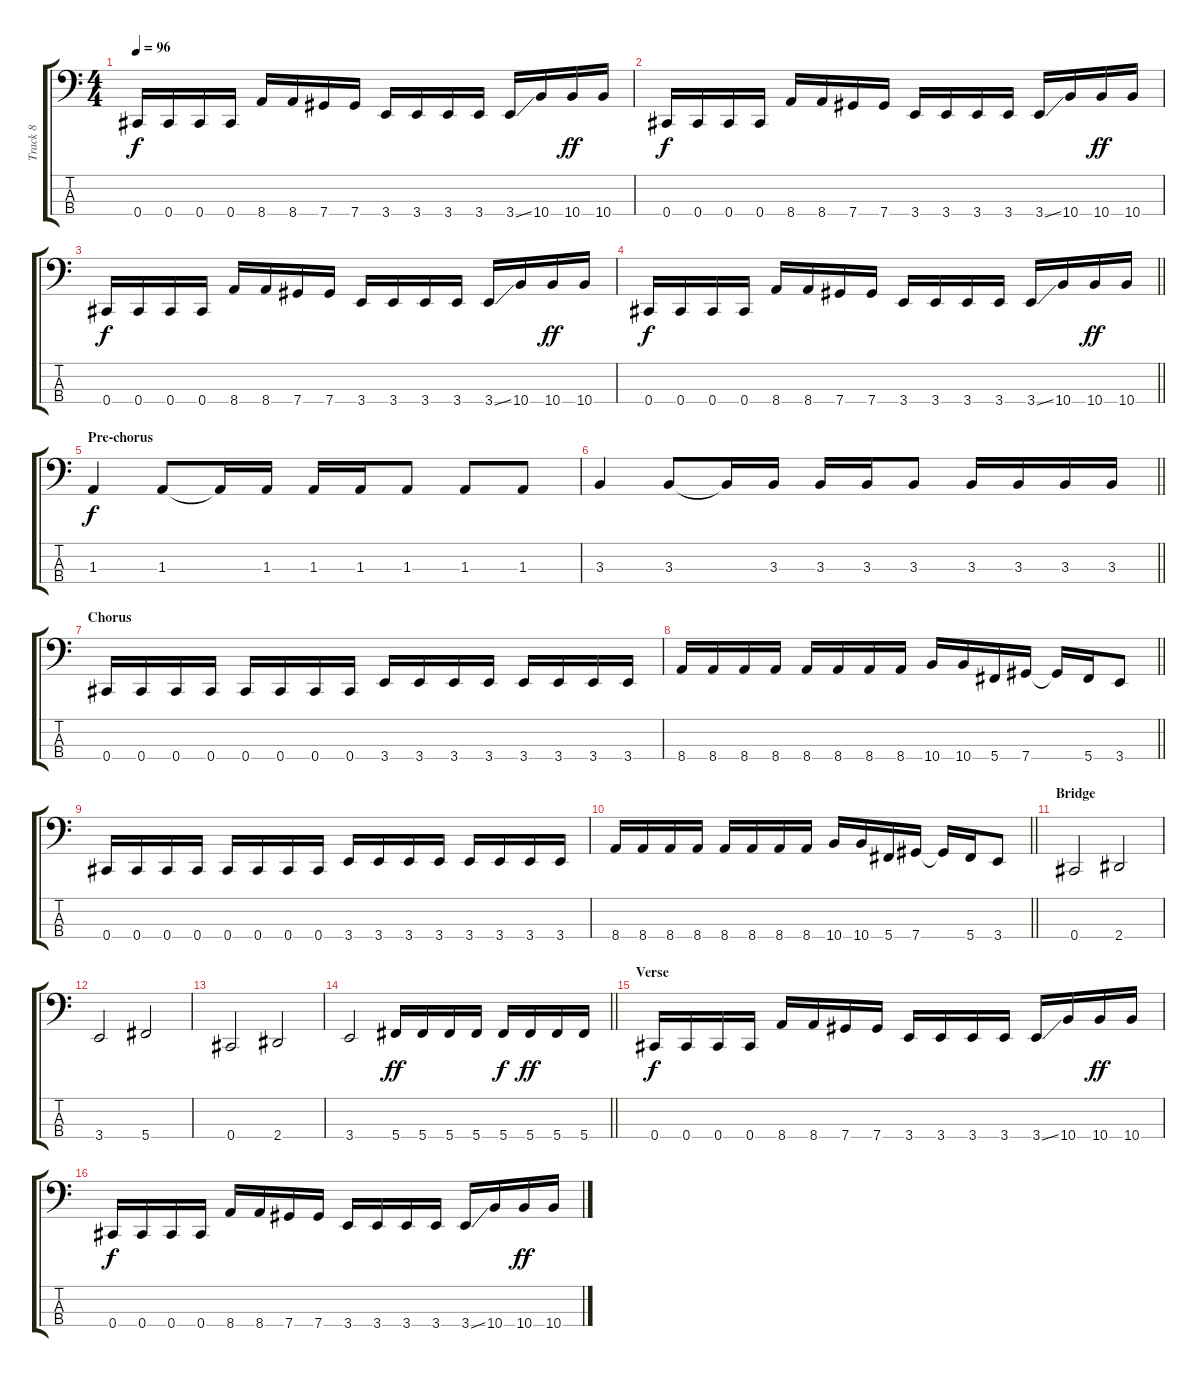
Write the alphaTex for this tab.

\track ("Track 8" "Track 8") {instrument electricbasspick}
\staff {score tabs}
\tuning (Gb2 Db2 Ab1 Db1) {hide}
\ts (4 4)
\tempo 96
\clef f4
\ks c
0.4.16{dy f} 0.4.16 0.4.16 0.4.16 8.4.16 8.4.16 7.4.16 7.4.16 3.4.16 3.4.16 3.4.16 3.4.16 3.4{ss}.16 10.4.16 10.4.16{dy ff} 10.4.16 |
0.4.16{dy f} 0.4.16 0.4.16 0.4.16 8.4.16 8.4.16 7.4.16 7.4.16 3.4.16 3.4.16 3.4.16 3.4.16 3.4{ss}.16 10.4.16 10.4.16{dy ff} 10.4.16 |
0.4.16{dy f} 0.4.16 0.4.16 0.4.16 8.4.16 8.4.16 7.4.16 7.4.16 3.4.16 3.4.16 3.4.16 3.4.16 3.4{ss}.16 10.4.16 10.4.16{dy ff} 10.4.16 |
\barLineRight lightlight
0.4.16{dy f} 0.4.16 0.4.16 0.4.16 8.4.16 8.4.16 7.4.16 7.4.16 3.4.16 3.4.16 3.4.16 3.4.16 3.4{ss}.16 10.4.16 10.4.16{dy ff} 10.4.16 |
\section ("" "Pre-chorus")
1.3.4{dy f} 1.3.8 1.3{t}.16 1.3.16 1.3.16 1.3.16 1.3.8 1.3.8 1.3.8 |
\barLineRight lightlight
3.3.4 3.3.8 3.3{t}.16 3.3.16 3.3.16 3.3.16 3.3.8 3.3.16 3.3.16 3.3.16 3.3.16 |
\section ("" "Chorus")
0.4.16 0.4.16 0.4.16 0.4.16 0.4.16 0.4.16 0.4.16 0.4.16 3.4.16 3.4.16 3.4.16 3.4.16 3.4.16 3.4.16 3.4.16 3.4.16 |
\barLineRight lightlight
8.4.16 8.4.16 8.4.16 8.4.16 8.4.16 8.4.16 8.4.16 8.4.16 10.4.16 10.4.16 5.4.16 7.4.16 7.4{t}.16 5.4.16 3.4.8 |
0.4.16 0.4.16 0.4.16 0.4.16 0.4.16 0.4.16 0.4.16 0.4.16 3.4.16 3.4.16 3.4.16 3.4.16 3.4.16 3.4.16 3.4.16 3.4.16 |
\barLineRight lightlight
8.4.16 8.4.16 8.4.16 8.4.16 8.4.16 8.4.16 8.4.16 8.4.16 10.4.16 10.4.16 5.4.16 7.4.16 7.4{t}.16 5.4.16 3.4.8 |
\section ("" "Bridge")
0.4.2 2.4.2 |
3.4.2 5.4.2 |
0.4.2 2.4.2 |
\barLineRight lightlight
3.4.2 5.4.16{dy ff} 5.4.16 5.4.16 5.4.16 5.4.16{dy f} 5.4.16{dy ff} 5.4.16 5.4.16 |
\section ("" "Verse")
0.4.16{dy f} 0.4.16 0.4.16 0.4.16 8.4.16 8.4.16 7.4.16 7.4.16 3.4.16 3.4.16 3.4.16 3.4.16 3.4{ss}.16 10.4.16 10.4.16{dy ff} 10.4.16 |
0.4.16{dy f} 0.4.16 0.4.16 0.4.16 8.4.16 8.4.16 7.4.16 7.4.16 3.4.16 3.4.16 3.4.16 3.4.16 3.4{ss}.16 10.4.16 10.4.16{dy ff} 10.4.16
